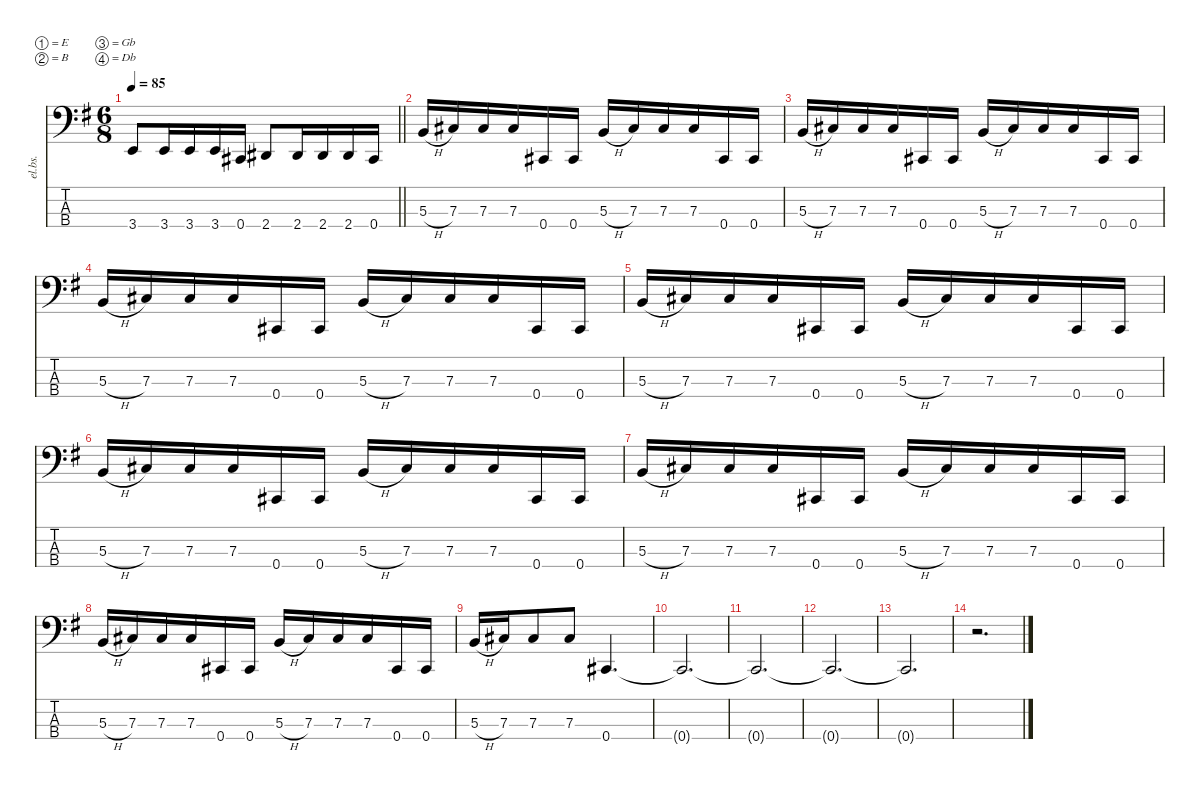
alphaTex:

\defaultSystemsLayout 4
\hideDynamics
\bracketExtendMode nobrackets
\otherSystemsTrackNameOrientation horizontal
\track ("Paz Lenchantin" "el.bs.") {instrument electricbasspick}
\staff {score tabs}
\tuning (E2 B1 Gb1 Db1)
\ts (6 8)
\tempo 85
\clef f4
\barLineRight lightlight
\ks eminor
3.4{acc forcenatural}.8{dy f} 3.4{acc forcenatural}.16 3.4{acc forcenatural}.16 3.4{acc forcenatural}.16 0.4{acc #}.16 2.4{acc #}.8 2.4{acc #}.16 2.4{acc #}.16 2.4{acc #}.16 0.4{acc #}.16 |
5.3{h acc forcenatural}.16 7.3{acc #}.16 7.3{acc #}.16 7.3{acc #}.16 0.4{acc #}.16 0.4{acc #}.16 5.3{h acc forcenatural}.16 7.3{acc #}.16 7.3{acc #}.16 7.3{acc #}.16 0.4{acc #}.16 0.4{acc #}.16 |
5.3{h acc forcenatural}.16 7.3{acc #}.16 7.3{acc #}.16 7.3{acc #}.16 0.4{acc #}.16 0.4{acc #}.16 5.3{h acc forcenatural}.16 7.3{acc #}.16 7.3{acc #}.16 7.3{acc #}.16 0.4{acc #}.16 0.4{acc #}.16 |
5.3{h acc forcenatural}.16 7.3{acc #}.16 7.3{acc #}.16 7.3{acc #}.16 0.4{acc #}.16 0.4{acc #}.16 5.3{h acc forcenatural}.16 7.3{acc #}.16 7.3{acc #}.16 7.3{acc #}.16 0.4{acc #}.16 0.4{acc #}.16 |
5.3{h acc forcenatural}.16 7.3{acc #}.16 7.3{acc #}.16 7.3{acc #}.16 0.4{acc #}.16 0.4{acc #}.16 5.3{h acc forcenatural}.16 7.3{acc #}.16 7.3{acc #}.16 7.3{acc #}.16 0.4{acc #}.16 0.4{acc #}.16 |
5.3{h acc forcenatural}.16 7.3{acc #}.16 7.3{acc #}.16 7.3{acc #}.16 0.4{acc #}.16 0.4{acc #}.16 5.3{h acc forcenatural}.16 7.3{acc #}.16 7.3{acc #}.16 7.3{acc #}.16 0.4{acc #}.16 0.4{acc #}.16 |
5.3{h acc forcenatural}.16 7.3{acc #}.16 7.3{acc #}.16 7.3{acc #}.16 0.4{acc #}.16 0.4{acc #}.16 5.3{h acc forcenatural}.16 7.3{acc #}.16 7.3{acc #}.16 7.3{acc #}.16 0.4{acc #}.16 0.4{acc #}.16 |
5.3{h acc forcenatural}.16 7.3{acc #}.16 7.3{acc #}.16 7.3{acc #}.16 0.4{acc #}.16 0.4{acc #}.16 5.3{h acc forcenatural}.16 7.3{acc #}.16 7.3{acc #}.16 7.3{acc #}.16 0.4{acc #}.16 0.4{acc #}.16 |
5.3{h acc forcenatural}.16 7.3{acc #}.16 7.3{acc #}.8 7.3{acc #}.8 0.4{acc #}.4{d} |
0.4{t acc #}.2{d} |
0.4{t acc #}.2{d} |
0.4{t acc #}.2{d} |
0.4{t acc #}.2{d} |
r.2{d}
